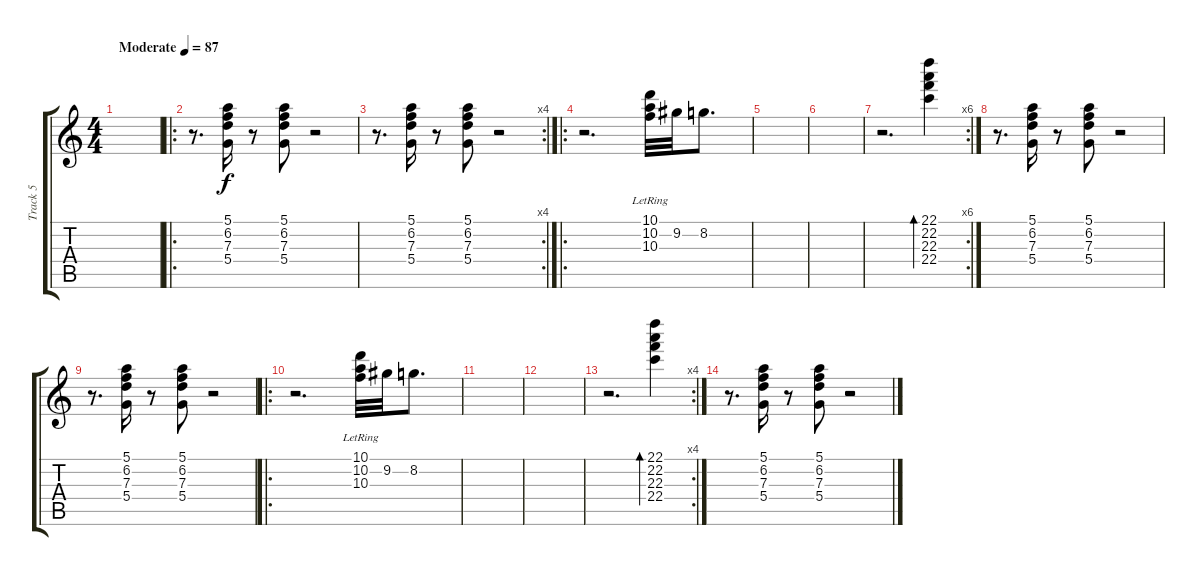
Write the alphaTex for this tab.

\track ("Track 5" "Track 5") {instrument electricguitarjazz}
\staff {score tabs}
\tuning (E4 B3 G3 D3 A2 E2) {hide}
\ts (4 4)
\tempo (87 "Moderate")
\clef g2
\ks c
|
\ro
r.8{d} (5.1 6.2 7.3 5.4).16 r.8 (5.1 6.2 7.3 5.4).8 r.2 |
\rc 4
r.8{d} (5.1 6.2 7.3 5.4).16 r.8 (5.1 6.2 7.3 5.4).8 r.2 |
\ro
r.2{d} (10.1{lr} 10.2 10.3{lr}).32 9.2.32 8.2.8{d} |
|
|
\rc 6
r.2{d} (22.1 22.2 22.3 22.4).4{bd 60} |
r.8{d} (5.1 6.2 7.3 5.4).16 r.8 (5.1 6.2 7.3 5.4).8 r.2 |
r.8{d} (5.1 6.2 7.3 5.4).16 r.8 (5.1 6.2 7.3 5.4).8 r.2 |
\ro
r.2{d} (10.1{lr} 10.2 10.3{lr}).32 9.2.32 8.2.8{d} |
|
|
\rc 4
r.2{d} (22.1 22.2 22.3 22.4).4{bd 60} |
r.8{d} (5.1 6.2 7.3 5.4).16 r.8 (5.1 6.2 7.3 5.4).8 r.2
